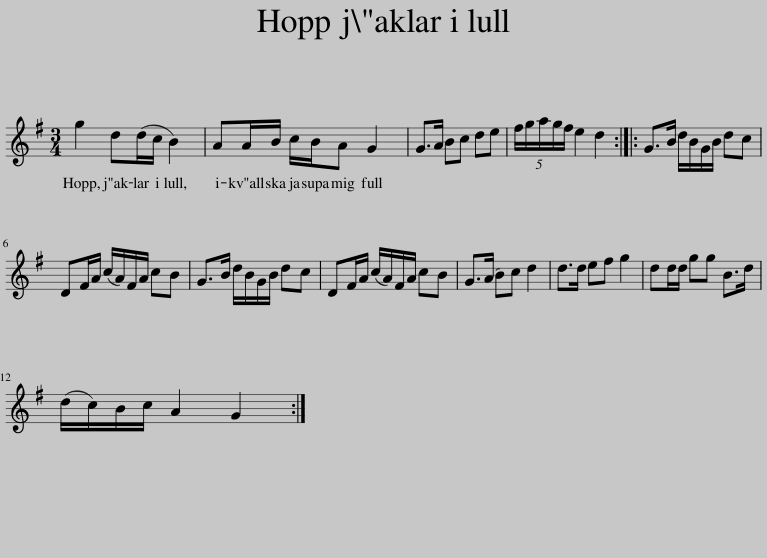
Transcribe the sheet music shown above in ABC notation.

X:1
L:1/8
M:3/4
I:linebreak $
K:G
V:1 treble
V:1
 g2 d(d/c/ B2) | AA/B/ c/B/A G2 | G>A Bc de | (5:2:5f/g/a/g/f/ e2 d2 :: G>B d/B/G/B/ dc |$ %5
 DF/A/ (c/A/)F/A/ cB | G>B d/B/G/B/ dc | DF/A/ (c/A/)F/A/ cB | G>(A B)c d2 | d>d ef g2 | %10
 dd/d/ gg B>d |$ (d/c/)B/c/ A2 G2 :| %12
